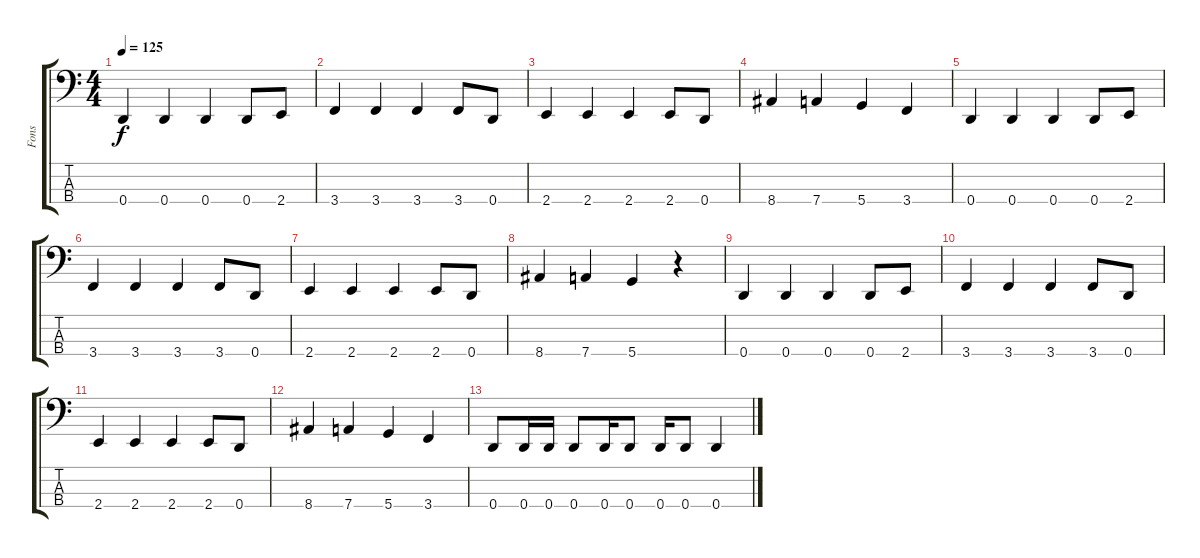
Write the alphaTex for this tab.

\track ("Fons" "Fons") {instrument electricbassfinger}
\staff {score tabs}
\tuning (G2 D2 A1 D1) {hide}
\ts (4 4)
\tempo 125
\clef f4
\ks c
0.4.4{dy f} 0.4.4 0.4.4 0.4.8 2.4.8 |
3.4.4 3.4.4 3.4.4 3.4.8 0.4.8 |
2.4.4 2.4.4 2.4.4 2.4.8 0.4.8 |
8.4.4 7.4.4 5.4.4 3.4.4 |
0.4.4 0.4.4 0.4.4 0.4.8 2.4.8 |
3.4.4 3.4.4 3.4.4 3.4.8 0.4.8 |
2.4.4 2.4.4 2.4.4 2.4.8 0.4.8 |
8.4.4 7.4.4 5.4.4 r.4 |
0.4.4 0.4.4 0.4.4 0.4.8 2.4.8 |
3.4.4 3.4.4 3.4.4 3.4.8 0.4.8 |
2.4.4 2.4.4 2.4.4 2.4.8 0.4.8 |
8.4.4 7.4.4 5.4.4 3.4.4 |
0.4.8 0.4.16 0.4.16 0.4.8 0.4.16 0.4.8 0.4.16 0.4.8 0.4.4
